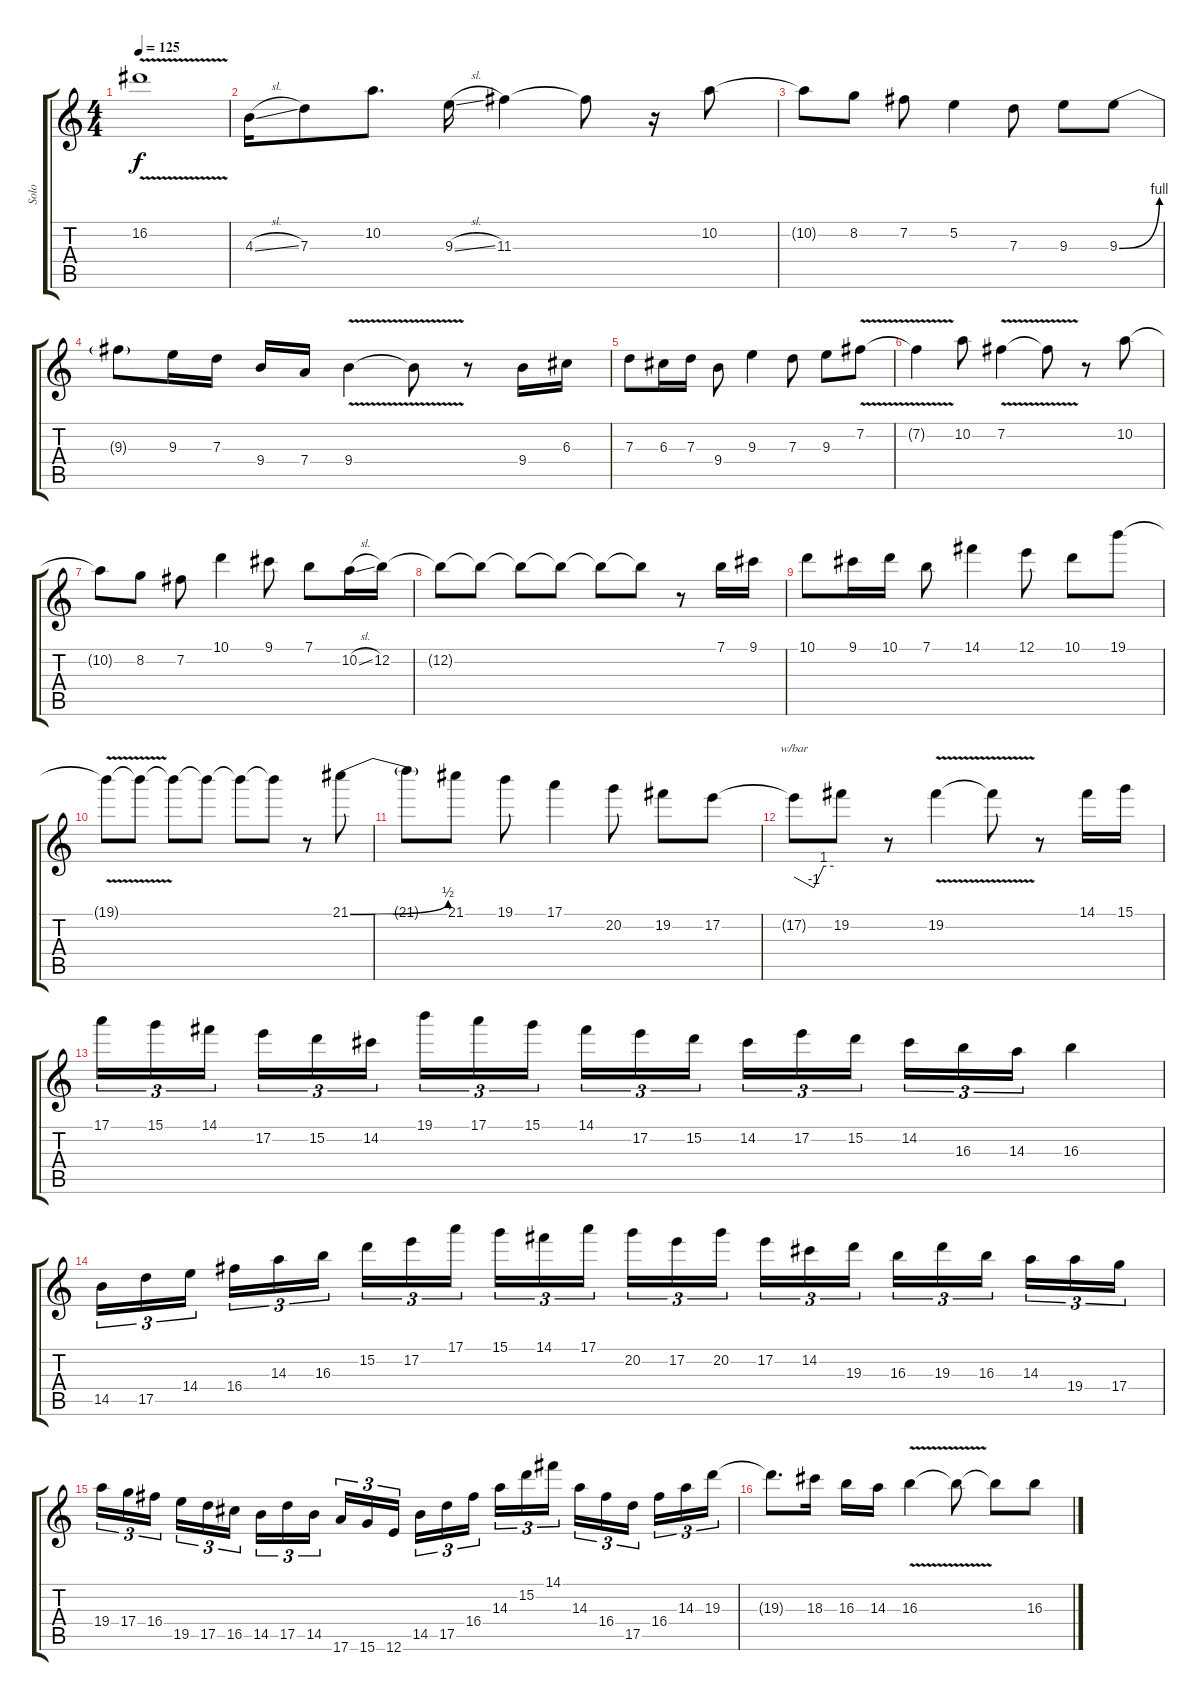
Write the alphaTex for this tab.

\track ("Solo" "Solo") {instrument overdrivenguitar}
\staff {score tabs}
\tuning (E4 B3 G3 D3 A2 E2) {hide}
\ts (4 4)
\tempo 125
\clef g2
\ks c
16.2{v t}.1{dy f} |
4.3{sl}.16 7.3.8 10.2.8{d} 9.3{sl}.16 11.3.4 11.3{t}.8 r.16 10.2.8 |
10.2{t}.8 8.2.8 7.2.8 5.2.4 7.3.8 9.3.8 9.3{be (bend 0 0 60 4)}.8 |
9.3{t}.8 9.3.16 7.3.16 9.4.16 7.4.16 9.4{v}.4 9.4{t}.8 r.8 9.4.16 6.3.16 |
7.3.8 6.3.16 7.3.16 9.4.8 9.3.4 7.3.8 9.3.8 7.2{v}.8 |
7.2{t}.4 10.2.8 7.2{v}.4 7.2{t}.8 r.8 10.2.8 |
10.2{t}.8 8.2.8 7.2.8 10.1.4 9.1.8 7.1.8 10.2{sl}.16 12.2.16 |
12.2{t}.8 12.2{t}.8 12.2{t}.8 12.2{t}.8 12.2{t}.8 12.2{t}.8 r.8 7.1.16 9.1.16 |
10.1.8 9.1.16 10.1.16 7.1.8 14.1.4 12.1.8 10.1.8 19.1.8 |
19.1{v t}.8 19.1{t}.8 19.1{t}.8 19.1{t}.8 19.1{t}.8 19.1{t}.8 r.8 21.1{be (bend 0 0 60 2)}.8 |
21.1{t}.8 21.1.8 19.1.8 17.1.4 20.2.8 19.2.8 17.2.8 |
17.2{t}.8{tbe (custom default 0 0 30 -4 45 4 60 4)} 19.2.8 r.8 19.2{v}.4 19.2{t}.8 r.8 14.1.16 15.1.16 |
17.1.16{tu (3 2)} 15.1.16{tu (3 2)} 14.1.16{tu (3 2) beam splitsecondary} 17.2.16{tu (3 2)} 15.2.16{tu (3 2)} 14.2.16{tu (3 2)} 19.1.16{tu (3 2)} 17.1.16{tu (3 2)} 15.1.16{tu (3 2) beam splitsecondary} 14.1.16{tu (3 2)} 17.2.16{tu (3 2)} 15.2.16{tu (3 2)} 14.2.16{tu (3 2)} 17.2.16{tu (3 2)} 15.2.16{tu (3 2) beam splitsecondary} 14.2.16{tu (3 2)} 16.3.16{tu (3 2)} 14.3.16{tu (3 2)} 16.3.4 |
14.5.16{tu (3 2)} 17.5.16{tu (3 2)} 14.4.16{tu (3 2) beam splitsecondary} 16.4.16{tu (3 2)} 14.3.16{tu (3 2)} 16.3.16{tu (3 2)} 15.2.16{tu (3 2)} 17.2.16{tu (3 2)} 17.1.16{tu (3 2) beam splitsecondary} 15.1.16{tu (3 2)} 14.1.16{tu (3 2)} 17.1.16{tu (3 2)} 20.2.16{tu (3 2)} 17.2.16{tu (3 2)} 20.2.16{tu (3 2) beam splitsecondary} 17.2.16{tu (3 2)} 14.2.16{tu (3 2)} 19.3.16{tu (3 2)} 16.3.16{tu (3 2)} 19.3.16{tu (3 2)} 16.3.16{tu (3 2) beam splitsecondary} 14.3.16{tu (3 2)} 19.4.16{tu (3 2)} 17.4.16{tu (3 2)} |
19.4.16{tu (3 2)} 17.4.16{tu (3 2)} 16.4.16{tu (3 2) beam splitsecondary} 19.5.16{tu (3 2)} 17.5.16{tu (3 2)} 16.5.16{tu (3 2)} 14.5.16{tu (3 2)} 17.5.16{tu (3 2)} 14.5.16{tu (3 2) beam splitsecondary} 17.6.16{tu (3 2)} 15.6.16{tu (3 2)} 12.6.16{tu (3 2)} 14.5.16{tu (3 2)} 17.5.16{tu (3 2)} 16.4.16{tu (3 2) beam splitsecondary} 14.3.16{tu (3 2)} 15.2.16{tu (3 2)} 14.1.16{tu (3 2)} 14.3.16{tu (3 2)} 16.4.16{tu (3 2)} 17.5.16{tu (3 2) beam splitsecondary} 16.4.16{tu (3 2)} 14.3.16{tu (3 2)} 19.3.16{tu (3 2)} |
19.3{t}.8{d} 18.3.16 16.3.16 14.3.16 16.3{v}.4 16.3{t}.8 16.3{t}.8 16.3.8
